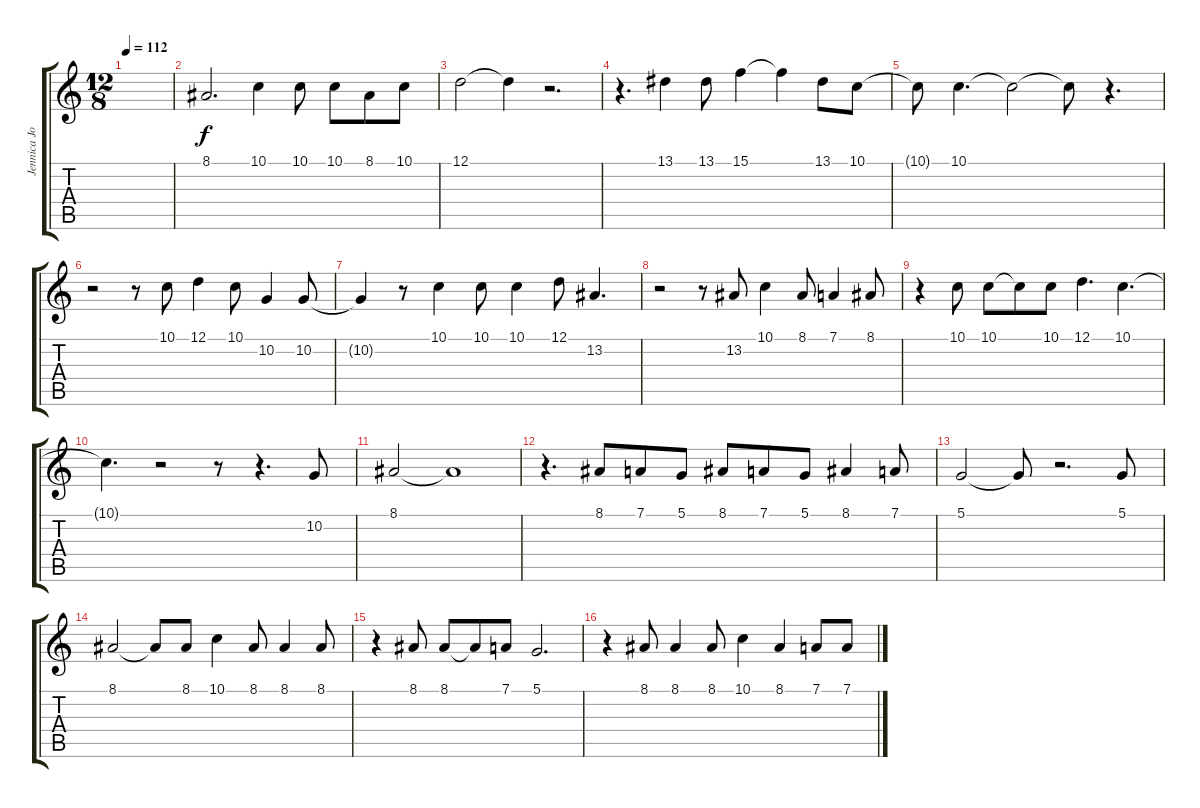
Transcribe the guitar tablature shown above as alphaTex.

\track ("Jennica Johansson" "Jennica Jo") {instrument panflute}
\staff {score tabs}
\tuning (D4 A3 F3 C3 G2 D2) {hide}
\ts (12 8)
\tempo 112
\clef g2
\ks c
|
8.1.2{d} 10.1.4 10.1.8 10.1.8 8.1.8 10.1.8 |
12.1.2 12.1{t}.4 r.2{d} |
r.4{d} 13.1.4 13.1.8 15.1.4 15.1{t}.4 13.1.8 10.1.8 |
10.1{t}.8 10.1.4{d} 10.1{t}.2 10.1{t}.8 r.4{d} |
r.2 r.8 10.1.8 12.1.4 10.1.8 10.2.4 10.2.8 |
10.2{t}.4 r.8 10.1.4 10.1.8 10.1.4 12.1.8 13.2.4{d} |
r.2 r.8 13.2.8 10.1.4 8.1.8 7.1.4 8.1.8 |
r.4 10.1.8 10.1.8 10.1{t}.8 10.1.8 12.1.4{d} 10.1.4{d} |
10.1{t}.4{d} r.2 r.8 r.4{d} 10.2.8 |
8.1.2 8.1{t}.1 |
r.4{d} 8.1.8 7.1.8 5.1.8 8.1.8 7.1.8 5.1.8 8.1.4 7.1.8 |
5.1.2 5.1{t}.8 r.2{d} 5.1.8 |
8.1.2 8.1{t}.8 8.1.8 10.1.4 8.1.8 8.1.4 8.1.8 |
r.4 8.1.8 8.1.8 8.1{t}.8 7.1.8 5.1.2{d} |
r.4 8.1.8 8.1.4 8.1.8 10.1.4 8.1.4 7.1.8 7.1.8
